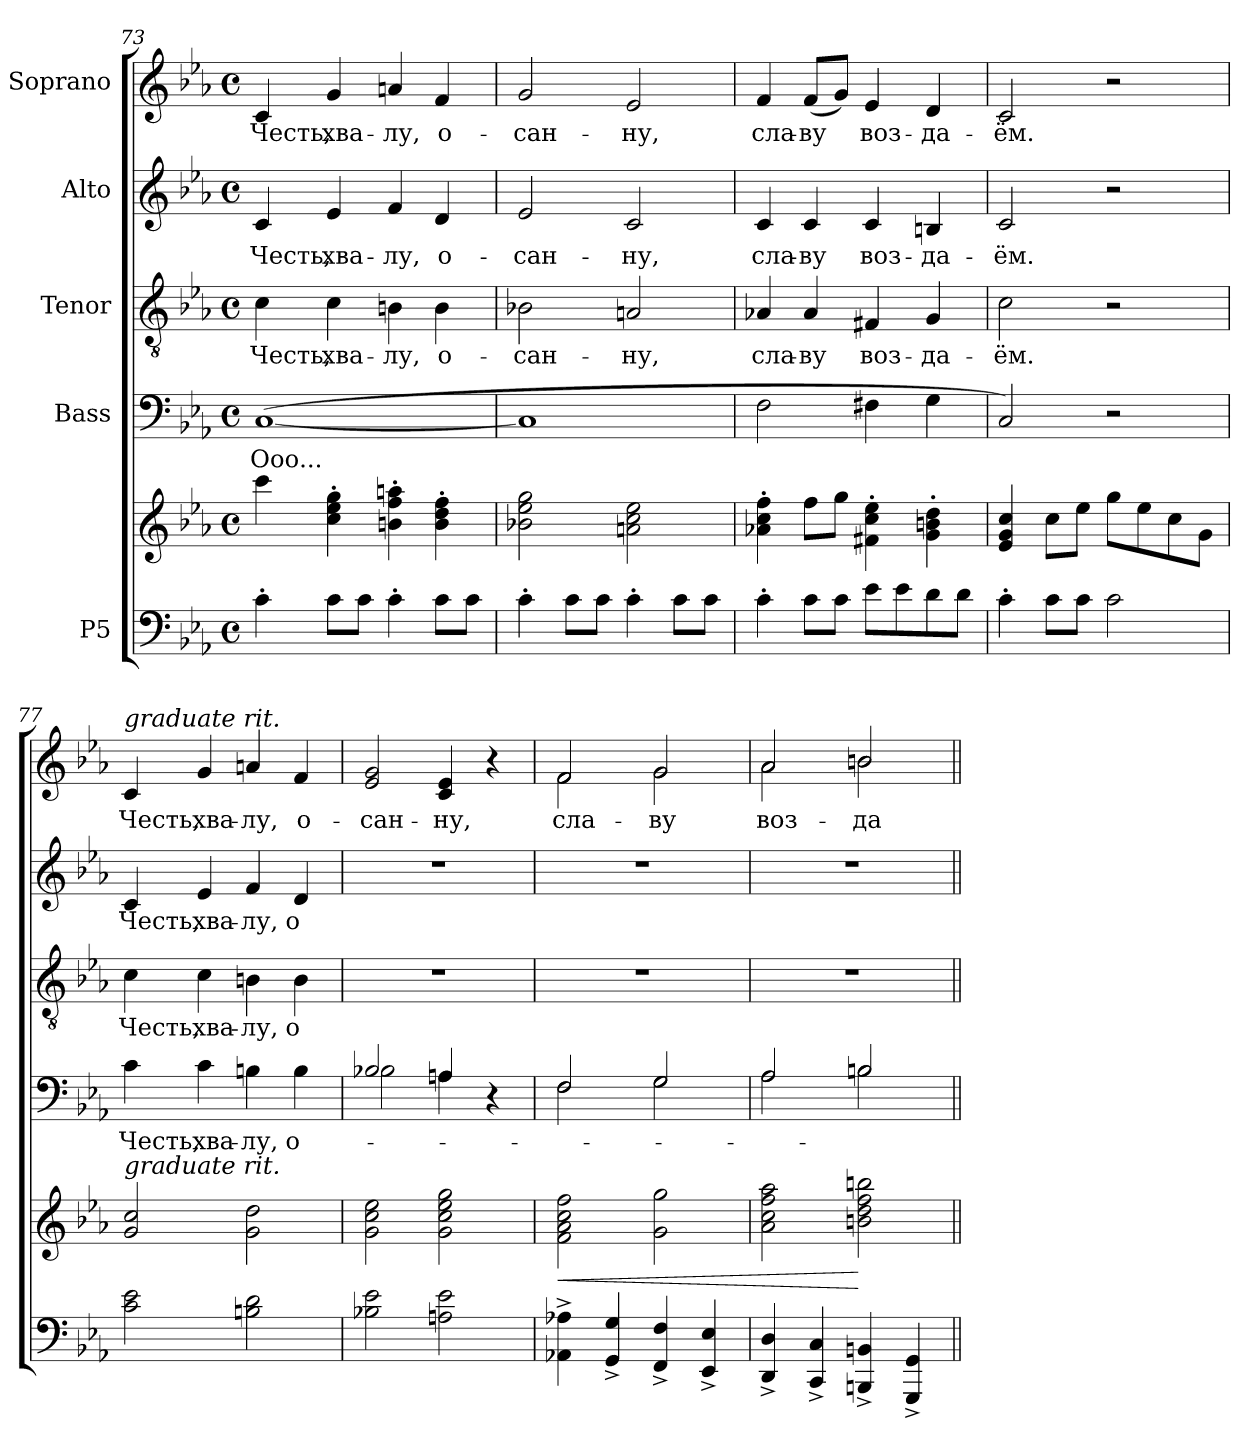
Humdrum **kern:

**kern	**kern	**dynam	**kern	**text	**kern	**text	**kern	**text	**kern	**text
*part5	*part5	*part5	*part4	*part4	*part3	*part3	*part2	*part2	*part1	*part1
*staff6	*staff5	*staff5/6	*staff4	*staff4	*staff3	*staff3	*staff2	*staff2	*staff1	*staff1
*I"P5	*	*	*I"Bass	*	*I"Tenor	*	*I"Alto	*	*I"Soprano	*
!!LO:LB:g=z
*clefF4	*clefG2	*	*clefF4	*	*clefGv2	*	*clefG2	*	*clefG2	*
*	*	*	*	*	*ITrd7c12	*	*	*	*	*
*k[b-e-a-]	*k[b-e-a-]	*	*k[b-e-a-]	*	*k[b-e-a-]	*	*k[b-e-a-]	*	*k[b-e-a-]	*
*E-:	*E-:	*	*E-:	*	*E-:	*	*E-:	*	*E-:	*
*M4/4	*M4/4	*	*M4/4	*	*M4/4	*	*M4/4	*	*M4/4	*
*met(c)	*met(c)	*	*met(c)	*	*met(c)	*	*met(c)	*	*met(c)	*
=73	=73	=73	=73	=73	=73	=73	=73	=73	=73	=73
!	!	!	!	!LO:LY:b:color=#000000	!	!	!	!	!	!
!	!	!	!	!	!	!LO:LY:b:color=#000000	!	!	!	!
!	!	!	!	!	!	!	!	!LO:LY:b:color=#000000	!	!
!	!	!	!	!	!	!	!	!	!	!LO:LY:b:color=#000000
4c'i\	4ccci\	.	([1Ci	Ооо...	4Ci\	Честь,	4ci/	Честь,	4ci/	Честь,
!	!	!	!	!	!	!LO:LY:b:color=#000000	!	!	!	!
!	!	!	!	!	!	!	!	!LO:LY:b:color=#000000	!	!
!	!	!	!	!	!	!	!	!	!	!LO:LY:b:color=#000000
8ci\L	4cci\' 4ee-i' 4ggi'	.	.	.	4Ci\	хва-	4e-i/	хва-	4gi/	хва-
8ci\J	.	.	.	.	.	.	.	.	.	.
!	!	!	!	!	!	!LO:LY:b:color=#000000	!	!	!	!
!	!	!	!	!	!	!	!	!LO:LY:b:color=#000000	!	!
!	!	!	!	!	!	!	!	!	!	!LO:LY:b:color=#000000
4c'i\	4bni\' 4ffi' 4aani'	.	.	.	4BBni\	-лу,	4fi/	-лу,	4ani/	-лу,
!	!	!	!	!	!	!LO:LY:b:color=#000000	!	!	!	!
!	!	!	!	!	!	!	!	!LO:LY:b:color=#000000	!	!
!	!	!	!	!	!	!	!	!	!	!LO:LY:b:color=#000000
8ci\L	4bi\' 4ddi' 4ffi'	.	.	.	4BBi\	о-	4di/	о-	4fi/	о-
8ci\J	.	.	.	.	.	.	.	.	.	.
=74	=74	=74	=74	=74	=74	=74	=74	=74	=74	=74
!	!	!	!	!	!	!LO:LY:b:color=#000000	!	!	!	!
!	!	!	!	!	!	!	!	!LO:LY:b:color=#000000	!	!
!	!	!	!	!	!	!	!	!	!	!LO:LY:b:color=#000000
4c'i\	2b-Xi\ 2ee-i 2ggi	.	1Ci]	.	2BB-Xi\	-сан-	2e-i/	-сан-	2gi/	-сан-
8ci\L	.	.	.	.	.	.	.	.	.	.
8ci\J	.	.	.	.	.	.	.	.	.	.
!	!	!	!	!	!	!LO:LY:b:color=#000000	!	!	!	!
!	!	!	!	!	!	!	!	!LO:LY:b:color=#000000	!	!
!	!	!	!	!	!	!	!	!	!	!LO:LY:b:color=#000000
4c'i\	2ani\ 2cci 2ee-i	.	.	.	2AAni/	-ну,	2ci/	-ну,	2e-i/	-ну,
8ci\L	.	.	.	.	.	.	.	.	.	.
8ci\J	.	.	.	.	.	.	.	.	.	.
=75	=75	=75	=75	=75	=75	=75	=75	=75	=75	=75
!	!	!	!	!	!	!LO:LY:b:color=#000000	!	!	!	!
!	!	!	!	!	!	!	!	!LO:LY:b:color=#000000	!	!
!	!	!	!	!	!	!	!	!	!	!LO:LY:b:color=#000000
4c'i\	4a-Xi\' 4cci' 4ffi'	.	2Fi\	.	4AA-Xi/	сла-	4ci/	сла-	4fi/	сла-
!	!	!	!	!	!	!LO:LY:b:color=#000000	!	!	!	!
!	!	!	!	!	!	!	!	!LO:LY:b:color=#000000	!	!
!	!	!	!	!	!	!	!	!	!	!LO:LY:b:color=#000000
8ci\L	8ffi\L	.	.	.	4AA-i/	-ву	4ci/	-ву	(8fi/L	-ву
8ci\J	8ggi\J	.	.	.	.	.	.	.	8gi/J)	.
!	!	!	!	!	!	!LO:LY:b:color=#000000	!	!	!	!
!	!	!	!	!	!	!	!	!LO:LY:b:color=#000000	!	!
!	!	!	!	!	!	!	!	!	!	!LO:LY:b:color=#000000
8e-i\L	4f#Xi\' 4cci' 4ee-i'	.	4F#Xi\	.	4FF#Xi/	воз-	4ci/	воз-	4e-i/	воз-
8e-i\	.	.	.	.	.	.	.	.	.	.
!	!	!	!	!	!	!LO:LY:b:color=#000000	!	!	!	!
!	!	!	!	!	!	!	!	!LO:LY:b:color=#000000	!	!
!	!	!	!	!	!	!	!	!	!	!LO:LY:b:color=#000000
8di\	4gi\' 4bni' 4ddi'	.	4Gi\	.	4GGi/	-да-	4Bni/	-да-	4di/	-да-
8di\J	.	.	.	.	.	.	.	.	.	.
=76	=76	=76	=76	=76	=76	=76	=76	=76	=76	=76
!	!	!	!	!	!	!LO:LY:b:color=#000000	!	!	!	!
!	!	!	!	!	!	!	!	!LO:LY:b:color=#000000	!	!
!	!	!	!	!	!	!	!	!	!	!LO:LY:b:color=#000000
4c'i\	4e-i/ 4gi 4cci	.	2Ci/)	.	2Ci\	-ём.	2ci/	-ём.	2ci/	-ём.
8ci\L	8cci\L	.	.	.	.	.	.	.	.	.
8ci\J	8ee-i\J	.	.	.	.	.	.	.	.	.
2ci\	8ggi\L	.	2r	.	2r	.	2r	.	2r	.
.	8ee-i\	.	.	.	.	.	.	.	.	.
.	8cci\	.	.	.	.	.	.	.	.	.
.	8gi\J	.	.	.	.	.	.	.	.	.
=77	=77	=77	=77	=77	=77	=77	=77	=77	=77	=77
!	!	!	!	!LO:LY:b:color=#000000	!	!	!	!	!	!
!	!	!	!	!	!	!LO:LY:b:color=#000000	!	!	!	!
!	!	!	!	!	!	!	!	!LO:LY:b:color=#000000	!	!
!	!	!	!	!	!	!	!	!	!LO:TX:a:i:t=graduate rit.	!
!	!LO:TX:a:i:t=graduate rit.	!	!	!	!	!	!	!	!	!
!	!	!	!	!	!	!	!	!	!	!LO:LY:b:color=#000000
2ci\ 2e-i	2gi/ 2cci	.	4ci\	Честь,	4Ci\	Честь,	4ci/	Честь,	4ci/	Честь,
!	!	!	!	!LO:LY:b:color=#000000	!	!	!	!	!	!
!	!	!	!	!	!	!LO:LY:b:color=#000000	!	!	!	!
!	!	!	!	!	!	!	!	!LO:LY:b:color=#000000	!	!
!	!	!	!	!	!	!	!	!	!	!LO:LY:b:color=#000000
.	.	.	4ci\	хва-	4Ci\	хва-	4e-i/	хва-	4gi/	хва-
!	!	!	!	!LO:LY:b:color=#000000	!	!	!	!	!	!
!	!	!	!	!	!	!LO:LY:b:color=#000000	!	!	!	!
!	!	!	!	!	!	!	!	!LO:LY:b:color=#000000	!	!
!	!	!	!	!	!	!	!	!	!	!LO:LY:b:color=#000000
2Bni\ 2di	2gi\ 2ddi	.	4Bni\	-лу,	4BBni\	-лу,	4fi/	-лу,	4ani/	-лу,
!	!	!	!	!LO:LY:b:color=#000000	!	!	!	!	!	!
!	!	!	!	!	!	!LO:LY:b:color=#000000	!	!	!	!
!	!	!	!	!	!	!	!	!LO:LY:b:color=#000000	!	!
!	!	!	!	!	!	!	!	!	!	!LO:LY:b:color=#000000
.	.	.	4Bi\	о-	4BBi\	о-	4di/	о-	4fi/	о-
!!LO:PB:g=z
=78	=78	=78	=78	=78	=78	=78	=78	=78	=78	=78
*	*	*	*^	*	*	*	*	*	*	*
!	!	!	!	!	!	!	!	!	!	!	!LO:LY:b:color=#000000
2B-Xi\ 2e-i	2gi\ 2cci 2ee-i	.	2B-Xi/	2B-i\	.	1r	.	1r	.	2e-i/ 2gi	-сан-
!	!	!	!	!	!	!	!	!	!	!	!LO:LY:b:color=#000000
2Ani\ 2e-i	2gi\ 2cci 2ee-i 2ggi	.	4Ani/	4Ai\	.	.	.	.	.	4ci/ 4e-i	-ну,
.	.	.	4r	4ryy	.	.	.	.	.	4r	.
=79	=79	=79	=79	=79	=79	=79	=79	=79	=79	=79	=79
!	!	!LO:HP:b	!	!	!	!	!	!	!	!	!
!	!	!	!	!	!	!	!	!	!	!LO:TX:t=rit.	!
!	!	!	!	!	!	!	!	!	!	!	!LO:LY:b:color=#000000
*	*	*	*	*	*	*	*	*	*	*^	*
4AA-Xi\^ 4A-Xi^	2fi\ 2a-i 2cci 2ffi	<	2Fi/	2Fi\	.	1r	.	1r	.	2fi/	2fi\	сла-
4GGi/^ 4Gi^	.	.	.	.	.	.	.	.	.	.	.	.
!	!	!	!	!	!	!	!	!	!	!	!	!LO:LY:b:color=#000000
4FFi/^ 4Fi^	2gi\ 2ggi	.	2Gi/	2Gi\	.	.	.	.	.	2gi/	2gi\	-ву
4EE-i/^ 4E-i^	.	.	.	.	.	.	.	.	.	.	.	.
=80	=80	=80	=80	=80	=80	=80	=80	=80	=80	=80	=80	=80
!	!	!	!	!	!	!	!	!	!	!	!	!LO:LY:b:color=#000000
4DDi/^ 4Di^	2a-i\ 2cci 2ffi 2aa-i	.	2A-i/	2A-i\	.	1r	.	1r	.	2a-i/	2a-i\	воз-
4CCi/^ 4Ci^	.	.	.	.	.	.	.	.	.	.	.	.
!	!	!	!	!	!	!	!	!	!	!	!	!LO:LY:b:color=#000000
4BBBni/^ 4BBni^	2bni\ 2ddi 2ffi 2bbni	[	2Bni/	2Bi\	.	.	.	.	.	2bni/	2bi\	-да-
4GGGi/^ 4GGi^	.	.	.	.	.	.	.	.	.	.	.	.
*	*	*	*v	*v	*	*	*	*	*	*v	*v	*
=||	=||	=||	=||	=||	=||	=||	=||	=||	=||	=||
*-	*-	*-	*-	*-	*-	*-	*-	*-	*-	*-
